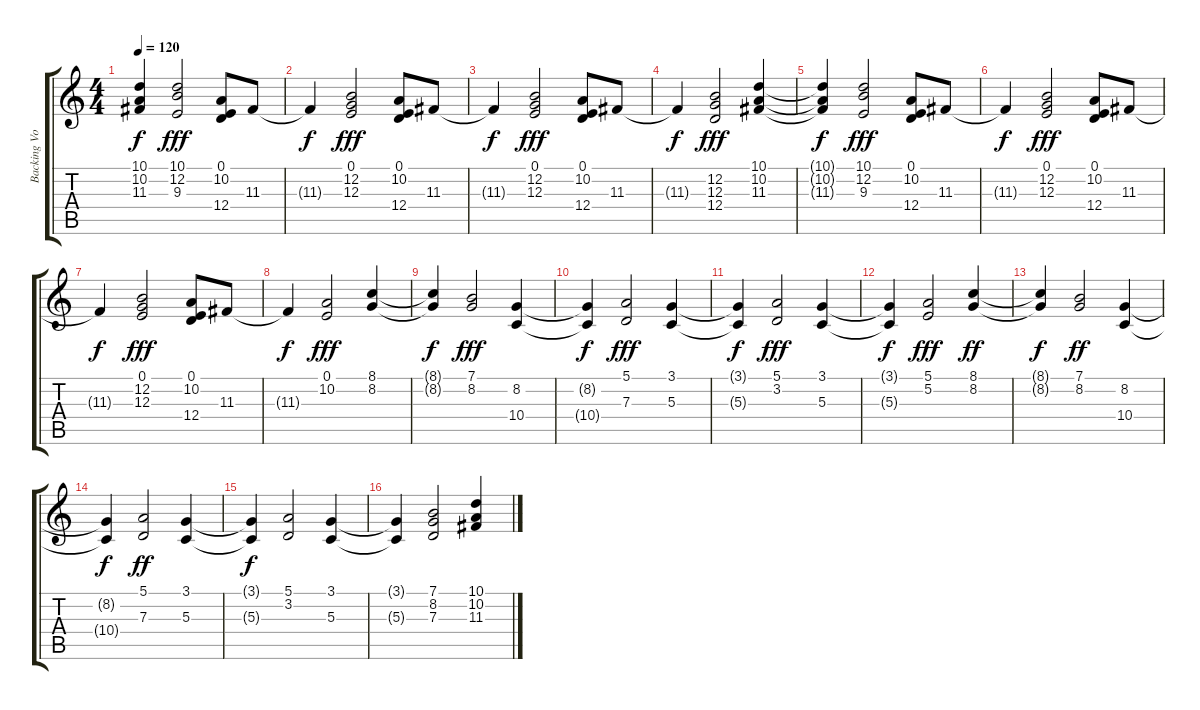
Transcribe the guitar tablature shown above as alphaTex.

\track ("Backing Vocals" "Backing Vo") {instrument choiraahs}
\staff {score tabs}
\tuning (E4 B3 G3 D3 A2 E2) {hide}
\ts (4 4)
\tempo 120
\clef g2
\ks c
(10.1{t} 10.2{t} 11.3{t}).4{dy f} (10.1 12.2 9.3).2{dy fff} (0.1 10.2 12.4).8 11.3.8 |
11.3{t}.4{dy f} (0.1 12.2 12.3).2{dy fff} (0.1 10.2 12.4).8 11.3.8 |
11.3{t}.4{dy f} (0.1 12.2 12.3).2{dy fff} (0.1 10.2 12.4).8 11.3.8 |
11.3{t}.4{dy f} (12.2 12.3 12.4).2{dy fff} (10.1 10.2 11.3).4 |
(10.1{t} 10.2{t} 11.3{t}).4{dy f} (10.1 12.2 9.3).2{dy fff} (0.1 10.2 12.4).8 11.3.8 |
11.3{t}.4{dy f} (0.1 12.2 12.3).2{dy fff} (0.1 10.2 12.4).8 11.3.8 |
11.3{t}.4{dy f} (0.1 12.2 12.3).2{dy fff} (0.1 10.2 12.4).8 11.3.8 |
11.3{t}.4{dy f} (0.1 10.2).2{dy fff} (8.1 8.2).4 |
(8.1{t} 8.2{t}).4{dy f} (7.1 8.2).2{dy fff} (8.2 10.4).4 |
(8.2{t} 10.4{t}).4{dy f} (5.1 7.3).2{dy fff} (3.1 5.3).4 |
(3.1{t} 5.3{t}).4{dy f} (5.1 3.2).2{dy fff} (3.1 5.3).4 |
(3.1{t} 5.3{t}).4{dy f} (5.1 5.2).2{dy fff} (8.1 8.2).4{dy ff} |
(8.1{t} 8.2{t}).4{dy f} (7.1 8.2).2{dy ff} (8.2 10.4).4 |
(8.2{t} 10.4{t}).4{dy f} (5.1 7.3).2{dy ff} (3.1 5.3).4 |
(3.1{t} 5.3{t}).4{dy f} (5.1 3.2).2 (3.1 5.3).4 |
(3.1{t} 5.3{t}).4 (7.1 8.2 7.3).2 (10.1 10.2 11.3).4
